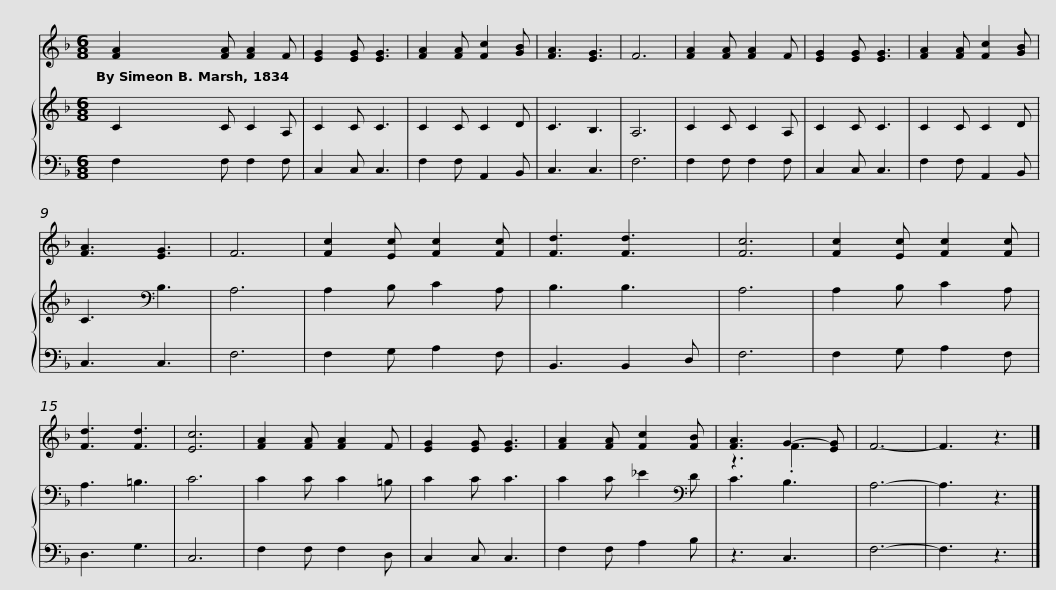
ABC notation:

X:1
%%score ( 1 2 ) { 3 | 4 }
L:1/8
M:6/8
I:linebreak $
K:F
V:1 treble
V:2 treble
V:3 treble
V:4 bass
V:1
 [FA]2 [FA] [FA]2 F | [EG]2 [EG] [EG]3 | [FA]2 [FA] [Fc]2 [GB] | [FA]3 [EG]3 | F6 |$ %5
 [FA]2 [FA] [FA]2 F | [EG]2 [EG] [EG]3 | [FA]2 [FA] [Fc]2 [GB] | [FA]3 [EG]3 | F6 | %10
 [Fc]2 [Ec] [Fc]2 [Fc] | [Fd]3 [Fd]3 | [Fc]6 | [Fc]2 [Ec] [Fc]2 [Fc] |$ [Fd]3 [Fd]3 | %15
 [Ec]6 | [FA]2 [FA] [FA]2 F | [EG]2 [EG] [EG]3 | [FA]2 [FA] [Fc]2 [FB] | [FA]3 G2- [EG] | %20
 F6- | F3 z3 |] %22
V:2
 x6 | x6 | x6 | x6 | x6 |$ %5
 x6 | x6 | x6 | x6 | x6 | %10
 x6 | x6 | x6 | x6 |$ x6 | %15
 x6 | x6 | x6 | x6 | z3 .F3 | %20
 x6 | x6 |] %22
V:3
 C2 C C2 A, | C2 C C3 | C2 C C2 D | C3 B,3 | A,6 |$ %5
 C2 C C2 A, | C2 C C3 | C2 C C2 D | C3[K:bass] B,3 | A,6 | %10
 A,2 B, C2 A, | B,3 B,3 | A,6 | A,2 B, C2 A, |$ A,3 =B,3 | %15
 C6 | C2 C C2 =B, | C2 C C3 | C2 C _E2[K:bass] D | C3 B,3 | %20
 A,6- | A,3 z3 |] %22
V:4
 F,2 F, F,2 F, | C,2 C, C,3 | F,2 F, A,,2 B,, | C,3 C,3 | F,6 |$ %5
 F,2 F, F,2 F, | C,2 C, C,3 | F,2 F, A,,2 B,, | C,3 C,3 | F,6 | %10
 F,2 G, A,2 F, | B,,3 B,,2 D, | F,6 | F,2 G, A,2 F, |$ D,3 G,3 | %15
 C,6 | F,2 F, F,2 D, | C,2 C, C,3 | F,2 F, A,2 B, | z3 C,3 | %20
 F,6- | F,3 z3 |] %22
